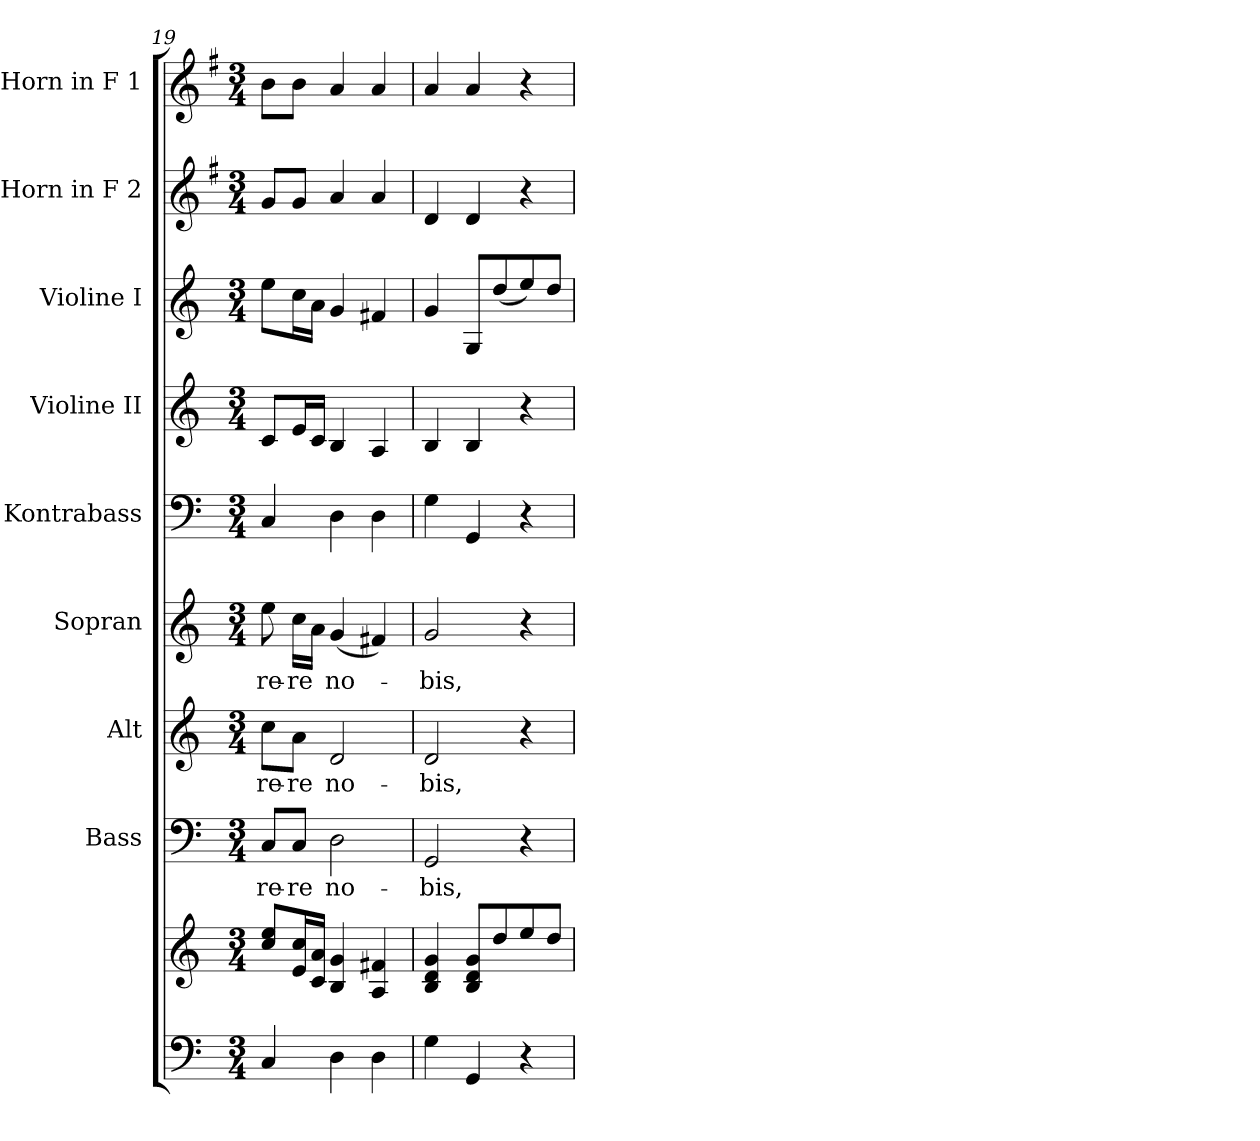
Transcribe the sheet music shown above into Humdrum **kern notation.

**kern	**kern	**kern	**text	**kern	**text	**kern	**text	**kern	**kern	**kern	**kern	**kern
*part9	*part9	*part8	*part8	*part7	*part7	*part6	*part6	*part5	*part4	*part3	*part2	*part1
*staff10	*staff9	*staff8	*staff8	*staff7	*staff7	*staff6	*staff6	*staff5	*staff4	*staff3	*staff2	*staff1
*	*	*I"Bass	*	*I"Alt	*	*I"Sopran	*	*I"Kontrabass	*I"Violine II	*I"Violine I	*I"Horn in F 2	*I"Horn in F 1
*	*	*I'B.	*	*I'A.	*	*I'S.	*	*I'Kb.	*I'Vl. II	*I'Vl. I	*I'Hrn. 2	*I'Hrn. 1
*clefF4	*clefG2	*clefF4	*	*clefG2	*	*clefG2	*	*clefF4	*clefG2	*clefG2	*clefG2	*clefG2
*	*	*	*	*	*	*	*	*ITrd7c12	*	*	*ITrd4c7	*ITrd4c7
*k[]	*k[]	*k[]	*	*k[]	*	*k[]	*	*k[]	*k[]	*k[]	*k[]	*k[]
*C:	*C:	*C:	*	*C:	*	*C:	*	*C:	*C:	*C:	*C:	*C:
*M3/4	*M3/4	*M3/4	*	*M3/4	*	*M3/4	*	*M3/4	*M3/4	*M3/4	*M3/4	*M3/4
=19	=19	=19	=19	=19	=19	=19	=19	=19	=19	=19	=19	=19
!	!	!	!LO:LY:b	!	!LO:LY:b	!	!LO:LY:b	!	!	!	!	!
4C/	8cc/ 8ee/L	8C/L	-re-	8cc\L	-re-	8ee\	-re-	4CC/	8c/L	8ee\L	8c/L	8e\L
!	!	!	!LO:LY:b	!	!LO:LY:b	!	!LO:LY:b	!	!	!	!	!
.	16e/ 16cc/L	8C/J	-re	8a\J	-re	16cc\LL	-re	.	16e/L	16cc\L	8c/J	8e\J
.	16c/ 16a/JJ	.	.	.	.	16a\JJ	.	.	16c/JJ	16a\JJ	.	.
!	!	!	!LO:LY:b	!	!LO:LY:b	!	!LO:LY:b	!	!	!	!	!
4D\	4B/ 4g/	2D\	no-	2d/	no-	(<4g/	no-	4DD\	4B/	4g/	4d/	4d/
4D\	4A/ 4f#X/	.	.	.	.	4f#X/)	.	4DD\	4A/	4f#X/	4d/	4d/
=20	=20	=20	=20	=20	=20	=20	=20	=20	=20	=20	=20	=20
!	!	!	!LO:LY:b	!	!LO:LY:b	!	!LO:LY:b	!	!	!	!	!
4G\	4B/ 4d/ 4g/	2GG/	-bis,	2d/	-bis,	2g/	-bis,	4GG\	4B/	4g/	4G/	4d/
4GG/	8B/ 8d/ 8g/L	.	.	.	.	.	.	4GGG/	4B/	8G/L	4G/	4d/
.	8dd/	.	.	.	.	.	.	.	.	(<8dd/	.	.
4r	8ee/	4r	.	4r	.	4r	.	4r	4r	8ee/)	4r	4r
.	8dd/J	.	.	.	.	.	.	.	.	8dd/J	.	.
=	=	=	=	=	=	=	=	=	=	=	=	=
*-	*-	*-	*-	*-	*-	*-	*-	*-	*-	*-	*-	*-
